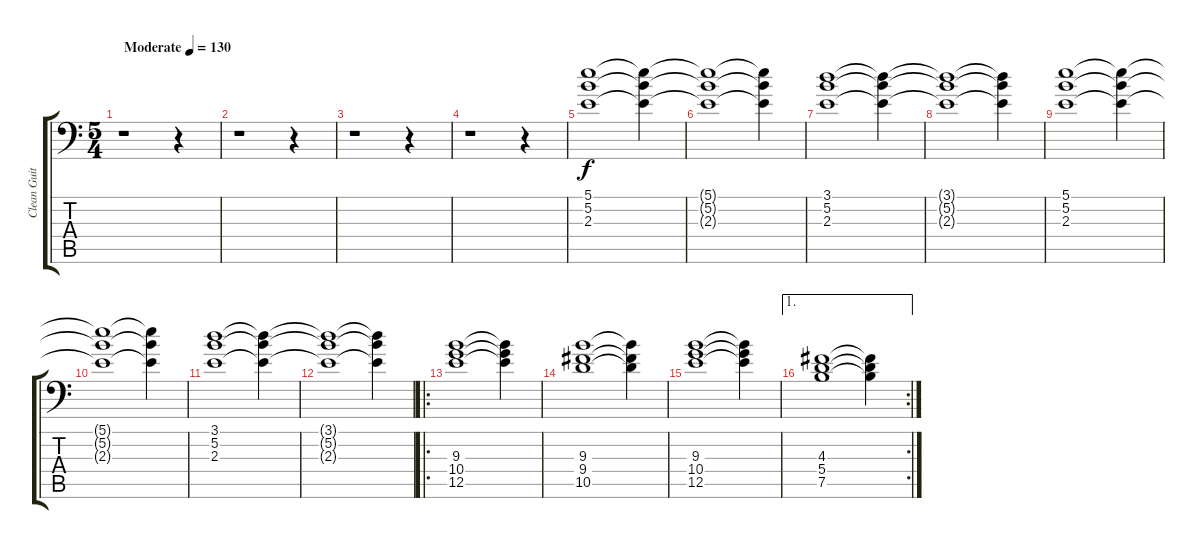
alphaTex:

\track ("Clean Guitar" "Clean Guit") {instrument acousticguitarsteel}
\staff {score tabs}
\tuning (B3 Gb3 D3 A2 E2 A1) {hide}
\ts (5 4)
\tempo (130 "Moderate")
\clef f4
\ks c
r.1{dy f instrument acousticguitarsteel} r.4 |
r.1 r.4 |
r.1 r.4 |
r.1 r.4 |
(5.1 5.2 2.3).1 (5.1{t} 5.2{t} 2.3{t}).4 |
(5.1{t} 5.2{t} 2.3{t}).1 (5.1{t} 5.2{t} 2.3{t}).4 |
(3.1 5.2 2.3).1 (3.1{t} 5.2{t} 2.3{t}).4 |
(3.1{t} 5.2{t} 2.3{t}).1 (3.1{t} 5.2{t} 2.3{t}).4 |
(5.1 5.2 2.3).1 (5.1{t} 5.2{t} 2.3{t}).4 |
(5.1{t} 5.2{t} 2.3{t}).1 (5.1{t} 5.2{t} 2.3{t}).4 |
(3.1 5.2 2.3).1 (3.1{t} 5.2{t} 2.3{t}).4 |
(3.1{t} 5.2{t} 2.3{t}).1 (3.1{t} 5.2{t} 2.3{t}).4 |
\ro
(9.3 10.4 12.5).1 (9.3{t} 10.4{t} 12.5{t}).4 |
(9.3 9.4 10.5).1 (9.3{t} 9.4{t} 10.5{t}).4 |
(9.3 10.4 12.5).1 (9.3{t} 10.4{t} 12.5{t}).4 |
\ae 1
\rc 2
(4.3 5.4 7.5).1 (4.3{t} 5.4{t} 7.5{t}).4
